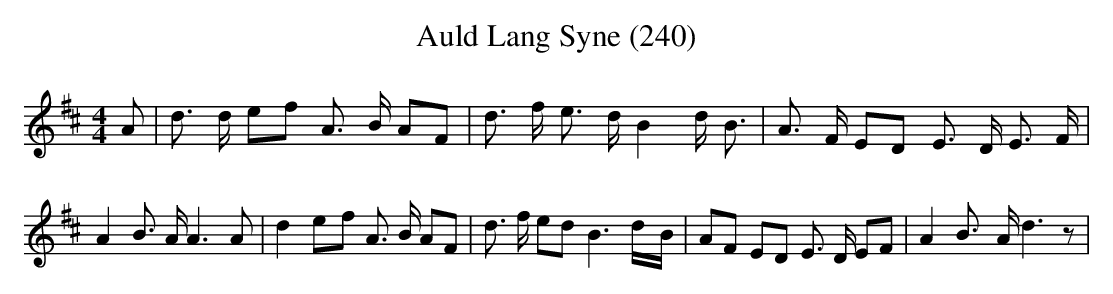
X:1
T:Auld Lang Syne (240)
M:4/4
L:1/8
K:D
 A| d3/2 d/2 ef A3/2 B/2 AF| d3/2 f/2 e3/2 d/2 B2 d/2- B3/2| A3/2 F/2 ED E3/2 D/2 E3/2 F/2|\
 A2 B3/2 A/2 A3 A| d2e-f A3/2 B/2 AF| d3/2 f/2 ed B3d/2-B/2| AF ED E3/2 D/2 EF|\
 A2 B3/2- A/2 d3 z|
